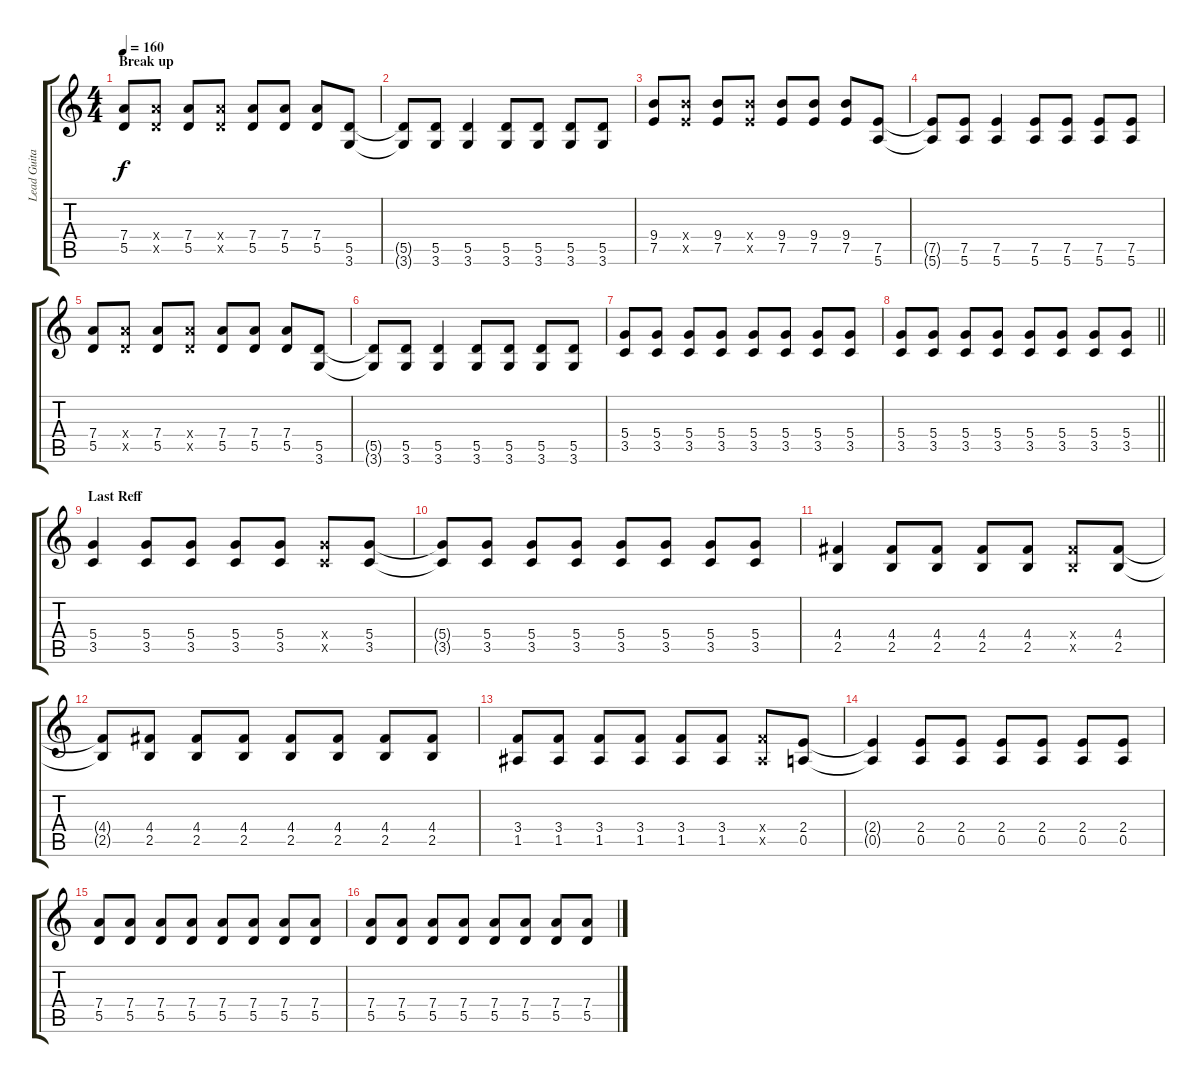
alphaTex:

\track ("Lead Guitar" "Lead Guita") {instrument distortionguitar}
\staff {score tabs}
\tuning (E4 B3 G3 D3 A2 E2) {hide}
\ts (4 4)
\section ("" "Break up")
\tempo 160
\clef g2
\ks c
(7.4 5.5).8{dy f} (7.4{x} 5.5{x}).8 (7.4 5.5).8 (7.4{x} 5.5{x}).8 (7.4 5.5).8 (7.4 5.5).8 (7.4 5.5).8 (5.5 3.6).8 |
(5.5{t} 3.6{t}).8 (5.5 3.6).8 (5.5 3.6).4 (5.5 3.6).8 (5.5 3.6).8 (5.5 3.6).8 (5.5 3.6).8 |
(9.4 7.5).8 (9.4{x} 7.5{x}).8 (9.4 7.5).8 (9.4{x} 7.5{x}).8 (9.4 7.5).8 (9.4 7.5).8 (9.4 7.5).8 (7.5 5.6).8 |
(7.5{t} 5.6{t}).8 (7.5 5.6).8 (7.5 5.6).4 (7.5 5.6).8 (7.5 5.6).8 (7.5 5.6).8 (7.5 5.6).8 |
(7.4 5.5).8 (7.4{x} 5.5{x}).8 (7.4 5.5).8 (7.4{x} 5.5{x}).8 (7.4 5.5).8 (7.4 5.5).8 (7.4 5.5).8 (5.5 3.6).8 |
(5.5{t} 3.6{t}).8 (5.5 3.6).8 (5.5 3.6).4 (5.5 3.6).8 (5.5 3.6).8 (5.5 3.6).8 (5.5 3.6).8 |
(5.4 3.5).8 (5.4 3.5).8 (5.4 3.5).8 (5.4 3.5).8 (5.4 3.5).8 (5.4 3.5).8 (5.4 3.5).8 (5.4 3.5).8 |
\barLineRight lightlight
(5.4 3.5).8 (5.4 3.5).8 (5.4 3.5).8 (5.4 3.5).8 (5.4 3.5).8 (5.4 3.5).8 (5.4 3.5).8 (5.4 3.5).8 |
\section ("" "Last Reff")
(5.4 3.5).4 (5.4 3.5).8 (5.4 3.5).8 (5.4 3.5).8 (5.4 3.5).8 (5.4{x} 3.5{x}).8 (5.4 3.5).8 |
(5.4{t} 3.5{t}).8 (5.4 3.5).8 (5.4 3.5).8 (5.4 3.5).8 (5.4 3.5).8 (5.4 3.5).8 (5.4 3.5).8 (5.4 3.5).8 |
(4.4 2.5).4 (4.4 2.5).8 (4.4 2.5).8 (4.4 2.5).8 (4.4 2.5).8 (4.4{x} 2.5{x}).8 (4.4 2.5).8 |
(4.4{t} 2.5{t}).8 (4.4 2.5).8 (4.4 2.5).8 (4.4 2.5).8 (4.4 2.5).8 (4.4 2.5).8 (4.4 2.5).8 (4.4 2.5).8 |
(3.4 1.5).8 (3.4 1.5).8 (3.4 1.5).8 (3.4 1.5).8 (3.4 1.5).8 (3.4 1.5).8 (3.4{x} 1.5{x}).8 (2.4 0.5).8 |
(2.4{t} 0.5{t}).4 (2.4 0.5).8 (2.4 0.5).8 (2.4 0.5).8 (2.4 0.5).8 (2.4 0.5).8 (2.4 0.5).8 |
(7.4 5.5).8 (7.4 5.5).8 (7.4 5.5).8 (7.4 5.5).8 (7.4 5.5).8 (7.4 5.5).8 (7.4 5.5).8 (7.4 5.5).8 |
(7.4 5.5).8 (7.4 5.5).8 (7.4 5.5).8 (7.4 5.5).8 (7.4 5.5).8 (7.4 5.5).8 (7.4 5.5).8 (7.4 5.5).8
